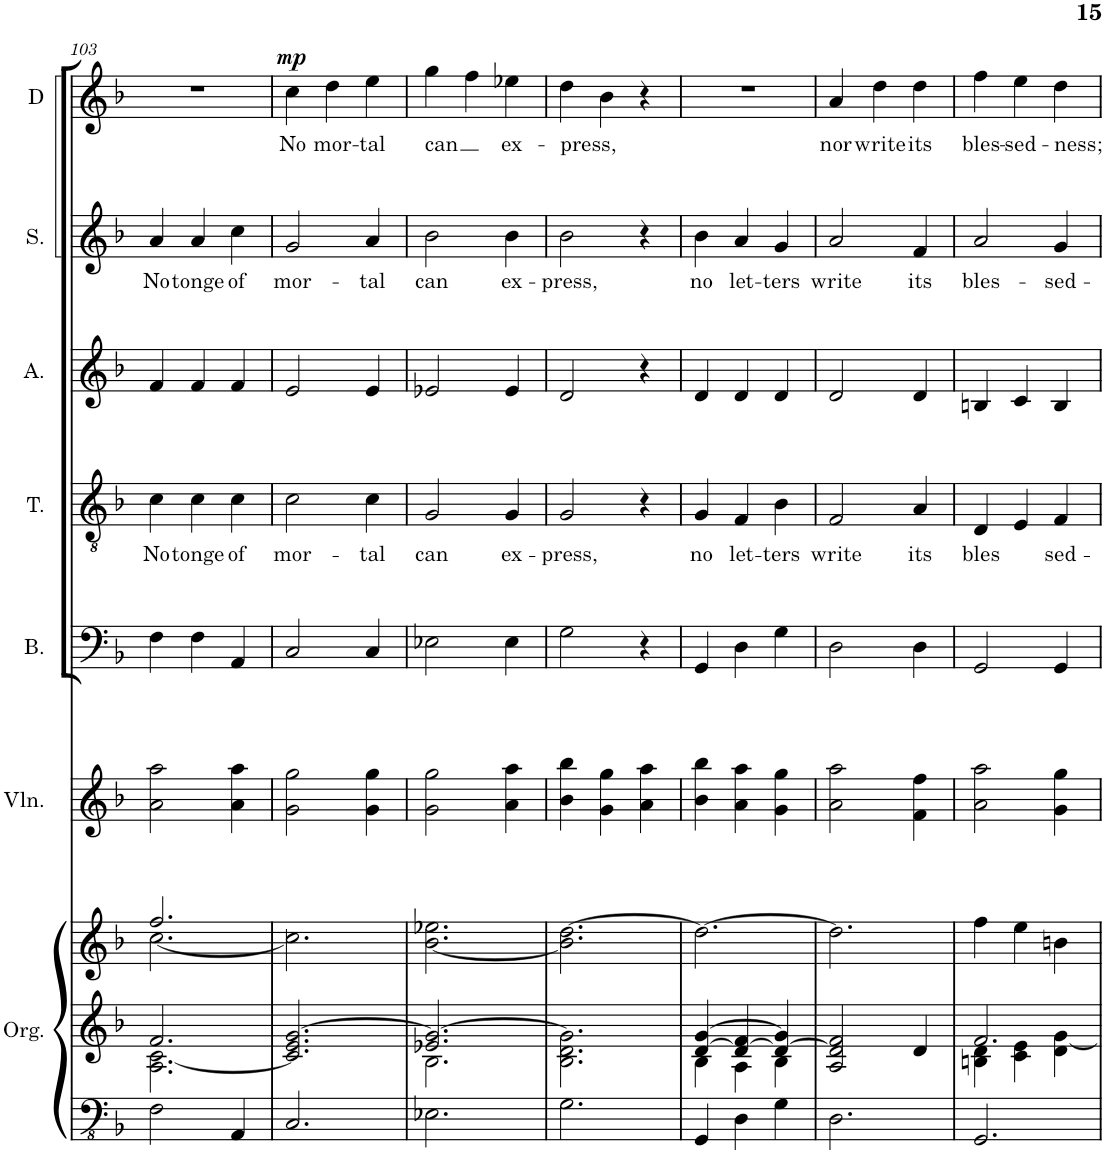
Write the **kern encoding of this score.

**kern	**kern	**kern	**kern	**kern	**kern	**text	**kern	**kern	**text	**kern	**text	**dynam
*part7	*part7	*part7	*part6	*part5	*part4	*part4	*part3	*part2	*part2	*part1	*part1	*part1
*staff9	*staff8	*staff7	*staff6	*staff5	*staff4	*staff4	*staff3	*staff2	*staff2	*staff1	*staff1	*staff1
*I"Organ	*	*	*I"Violin	*I"Bass	*I"Tenor	*	*I"Alto	*I"Soprano	*	*I"Descant	*	*
*I'Org.	*	*	*I'Vln.	*I'B.	*I'T.	*	*I'A.	*I'S.	*	*I'D	*	*
!!LO:PB:g=z
*clefFv4	*clefG2	*clefG2	*clefG2	*clefF4	*clefGv2	*	*clefG2	*clefG2	*	*clefG2	*	*
*k[b-]	*k[b-]	*k[b-]	*k[b-]	*k[b-]	*k[b-]	*	*k[b-]	*k[b-]	*	*k[b-]	*	*
*M3/4	*M3/4	*M3/4	*M3/4	*M3/4	*M3/4	*	*M3/4	*M3/4	*	*M3/4	*	*
=103	=103	=103	=103	=103	=103	=103	=103	=103	=103	=103	=103	=103
*	*^	*^	*	*	*	*	*	*	*	*	*	*
!	!	!	!	!	!	!	!	!LO:LY:b	!	!	!LO:LY:b	!	!	!
2FF\	2.f/	2.A\ [2.c\	2.ff/	[2.cc\	2a\ 2aa\	4F\	4c\	No	4f/	4a/	No	2.r	.	.
!	!	!	!	!	!	!	!	!LO:LY:b	!	!	!LO:LY:b	!	!	!
.	.	.	.	.	.	4F\	4c\	tonge	4f/	4a/	tonge	.	.	.
!	!	!	!	!	!	!	!	!LO:LY:b	!	!	!LO:LY:b	!	!	!
4AAA/	.	.	.	.	4a\ 4aa\	4AA/	4c\	of	4f/	4cc\	of	.	.	.
*	*v	*v	*	*	*	*	*	*	*	*	*	*	*	*
*	*	*v	*v	*	*	*	*	*	*	*	*	*	*
=104	=104	=104	=104	=104	=104	=104	=104	=104	=104	=104	=104	=104
!	!	!	!	!	!	!LO:LY:b	!	!	!LO:LY:b	!	!LO:LY:b	!LO:DY:a
2.CC/	2.c/] 2.e/ [2.g/	2.cc\] 2.ee\	2g\ 2gg\	2C/	2c\	mor-	2e/	2g/	mor-	4cc\	No	mp
!	!	!	!	!	!	!	!	!	!	!	!LO:LY:b	!
.	.	.	.	.	.	.	.	.	.	4dd\	mor-	.
!	!	!	!	!	!	!LO:LY:b	!	!	!LO:LY:b	!	!LO:LY:b	!
.	.	.	4g\ 4gg\	4C/	4c\	-tal	4e/	4a/	-tal	4ee\	-tal	.
=105	=105	=105	=105	=105	=105	=105	=105	=105	=105	=105	=105	=105
*	*^	*	*	*	*	*	*	*	*	*	*	*
!	!	!	!	!	!	!	!LO:LY:b	!	!	!LO:LY:b	!	!LO:LY:b	!
2.EE-X\	2.e-X/ 2.g/_	2.B-\	[2.b-\ 2.ee-X\	2g\ 2gg\	2E-X\	2G/	can	2e-X/	2b-\	can	4gg\	can	.
.	.	.	.	.	.	.	.	.	.	.	4ff\	.	.
!	!	!	!	!	!	!	!LO:LY:b	!	!	!LO:LY:b	!	!LO:LY:b	!
.	.	.	.	4a\ 4aa\	4E-\	4G/	ex-	4e-/	4b-\	ex-	4ee-X\	ex-	.
*	*v	*v	*	*	*	*	*	*	*	*	*	*	*
=106	=106	=106	=106	=106	=106	=106	=106	=106	=106	=106	=106	=106
!	!	!	!	!	!	!LO:LY:b	!	!	!LO:LY:b	!	!LO:LY:b	!
2.GG\	2.B-\ 2.d\ 2.g\]	2.b-\] [2.dd\	4b-\ 4bb-\	2G\	2G/	-press,	2d/	2b-\	-press,	4dd\	-press,	.
.	.	.	4g\ 4gg\	.	.	.	.	.	.	4b-\	.	.
.	.	.	4a\ 4aa\	4r	4r	.	4r	4r	.	4r	.	.
=107	=107	=107	=107	=107	=107	=107	=107	=107	=107	=107	=107	=107
*	*^	*	*	*	*	*	*	*	*	*	*	*
!	!	!	!	!	!	!	!LO:LY:b	!	!	!LO:LY:b	!	!	!
4GGG/	[4d/ [4g/	4B-\	2.dd\_	4b-\ 4bb-\	4GG/	4G/	no	4d/	4b-\	no	2.r	.	.
!	!	!	!	!	!	!	!LO:LY:b	!	!	!LO:LY:b	!	!	!
4DD\	4d/_ 4f/	4A\	.	4a\ 4aa\	4D\	4F/	let-	4d/	4a/	let-	.	.	.
!	!	!	!	!	!	!	!LO:LY:b	!	!	!LO:LY:b	!	!	!
4GG\	4d/_ 4g/]	4B-\	.	4g\ 4gg\	4G\	4B-\	-ters	4d/	4g/	-ters	.	.	.
=108	=108	=108	=108	=108	=108	=108	=108	=108	=108	=108	=108	=108	=108
!	!	!	!	!	!	!	!LO:LY:b	!	!	!LO:LY:b	!	!LO:LY:b	!
*	*v	*v	*	*	*	*	*	*	*	*	*	*	*
2.DD\	2A/ 2d/] 2f/	2.dd\]	2a\ 2aa\	2D\	2F/	write	2d/	2a/	write	4a/	nor	.
!	!	!	!	!	!	!	!	!	!	!	!LO:LY:b	!
.	.	.	.	.	.	.	.	.	.	4dd\	write	.
!	!	!	!	!	!	!LO:LY:b	!	!	!LO:LY:b	!	!LO:LY:b	!
.	4d/	.	4f\ 4ff\	4D\	4A/	its	4d/	4f/	its	4dd\	its	.
=109	=109	=109	=109	=109	=109	=109	=109	=109	=109	=109	=109	=109
*	*^	*	*	*	*	*	*	*	*	*	*	*
!	!	!	!	!	!	!	!LO:LY:b	!	!	!LO:LY:b	!	!LO:LY:b	!
2.GGG/	2.f/	4Bn\ 4d\	4ff\	2a\ 2aa\	2GG/	4D/	bles	4Bn/	2a/	bles-	4ff\	bles-	.
!	!	!	!	!	!	!	!	!	!	!	!	!LO:LY:b	!
.	.	4c\ 4e\	4ee\	.	.	4E/	.	4c/	.	.	4ee\	-sed-	.
!	!	!	!	!	!	!	!LO:LY:b	!	!	!LO:LY:b	!	!LO:LY:b	!
.	.	4d\ [4g\	4bn\	4g\ 4gg\	4GG/	4F/	-sed-	4B/	4g/	-sed-	4dd\	-ness;	.
*	*v	*v	*	*	*	*	*	*	*	*	*	*	*
=	=	=	=	=	=	=	=	=	=	=	=	=
*-	*-	*-	*-	*-	*-	*-	*-	*-	*-	*-	*-	*-
